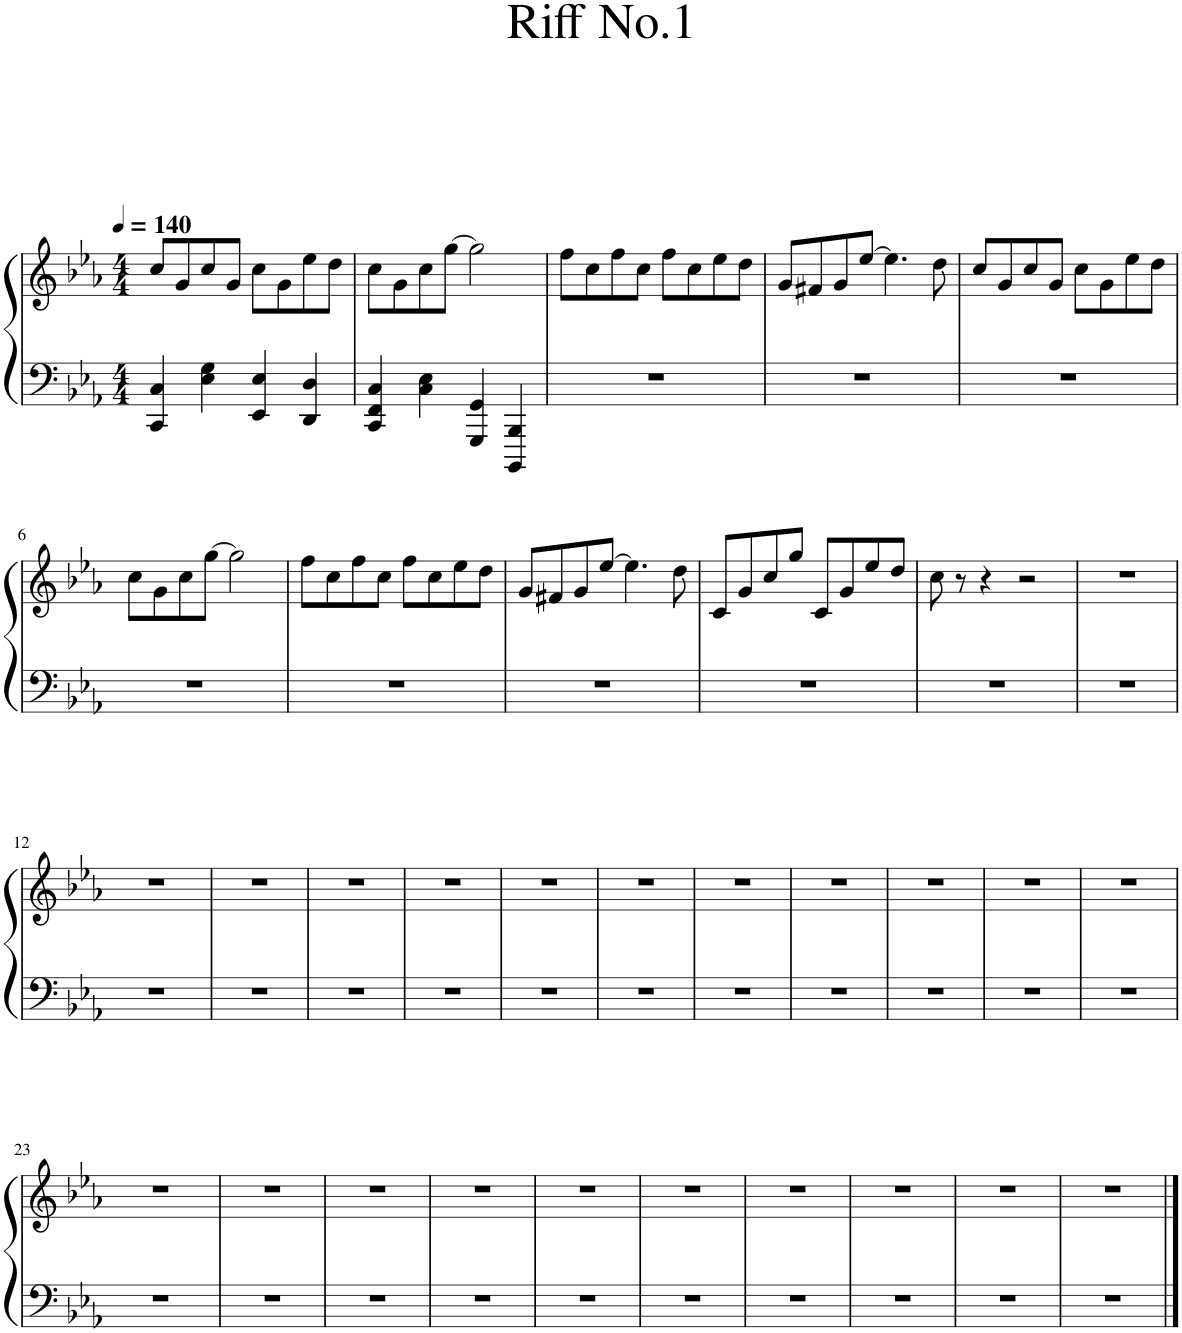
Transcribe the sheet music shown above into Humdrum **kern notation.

**kern	**kern
*part1	*part1
*staff2	*staff1
*I"Piano	*
*I'Pno.	*
*clefF4	*clefG2
*k[b-e-a-]	*k[b-e-a-]
*M4/4	*M4/4
*MM140	*MM140
=1	=1
4CC/ 4C/	8cc/L
.	8g/
4E-\ 4G\	8cc/
.	8g/J
4EE-/ 4E-/	8cc\L
.	8g\
4DD/ 4D/	8ee-\
.	8dd\J
=2	=2
4CC/ 4FF/ 4C/	8cc\L
.	8g\
4C\ 4E-\	8cc\
.	[8gg\J
4GGG/ 4GG/	2gg\]
4BBBB-/ 4BBB-/	.
=3	=3
1r	8ff\L
.	8cc\
.	8ff\
.	8cc\J
.	8ff\L
.	8cc\
.	8ee-\
.	8dd\J
=4	=4
1r	8g/L
.	8f#X/
.	8g/
.	[8ee-/J
.	4.ee-\]
.	8dd\
=5	=5
1r	8cc/L
.	8g/
.	8cc/
.	8g/J
.	8cc\L
.	8g\
.	8ee-\
.	8dd\J
!!LO:LB:g=z
=6	=6
1r	8cc\L
.	8g\
.	8cc\
.	[8gg\J
.	2gg\]
=7	=7
1r	8ff\L
.	8cc\
.	8ff\
.	8cc\J
.	8ff\L
.	8cc\
.	8ee-\
.	8dd\J
=8	=8
1r	8g/L
.	8f#X/
.	8g/
.	[8ee-/J
.	4.ee-\]
.	8dd\
=9	=9
1r	8c/L
.	8g/
.	8cc/
.	8gg/J
.	8c/L
.	8g/
.	8ee-/
.	8dd/J
=10	=10
1r	8cc\
.	8r
.	4r
.	2r
=11	=11
1r	1r
!!LO:LB:g=z
=12	=12
1r	1r
=13	=13
1r	1r
=14	=14
1r	1r
=15	=15
1r	1r
=16	=16
1r	1r
=17	=17
1r	1r
=18	=18
1r	1r
=19	=19
1r	1r
=20	=20
1r	1r
=21	=21
1r	1r
=22	=22
1r	1r
!!LO:LB:g=z
=23	=23
1r	1r
=24	=24
1r	1r
=25	=25
1r	1r
=26	=26
1r	1r
=27	=27
1r	1r
=28	=28
1r	1r
=29	=29
1r	1r
=30	=30
1r	1r
=31	=31
1r	1r
=32	=32
1r	1r
==	==
*-	*-
